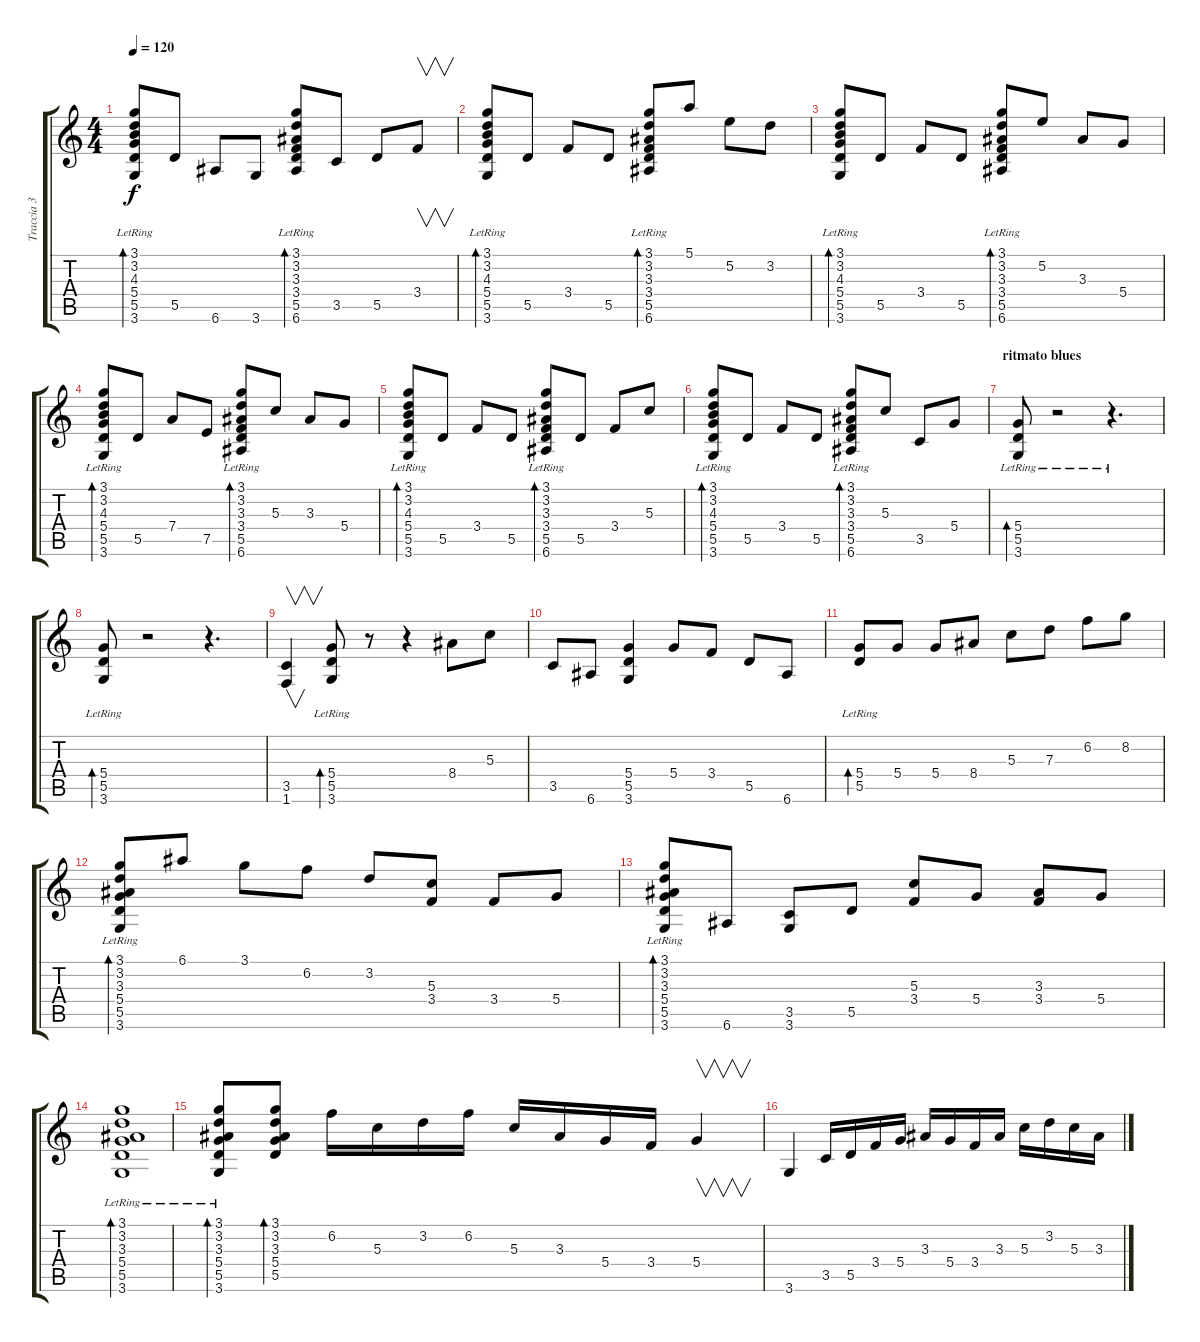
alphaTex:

\track ("Traccia 3" "Traccia 3") {instrument acousticguitarnylon}
\staff {score tabs}
\tuning (E4 B3 G3 D3 A2 E2) {hide}
\ts (4 4)
\tempo 120
\clef g2
\ks c
(3.1{lr} 3.2{lr} 4.3{lr} 5.4{lr} 5.5{lr} 3.6{lr}).8{bd 120 dy f} 5.5.8 6.6.8 3.6.8 (3.1{lr} 3.2{lr} 3.3{lr} 3.4{lr} 5.5{lr} 6.6{lr}).8{bd 60} 3.5.8 5.5.8 3.4.8{v} |
(3.1{lr} 3.2{lr} 4.3{lr} 5.4{lr} 5.5{lr} 3.6{lr}).8{bd 120} 5.5.8 3.4.8 5.5.8 (3.1{lr} 3.2{lr} 3.3{lr} 3.4{lr} 5.5{lr} 6.6{lr}).8{bd 120} 5.1.8 5.2.8 3.2.8 |
(3.1{lr} 3.2{lr} 4.3{lr} 5.4{lr} 5.5{lr} 3.6{lr}).8{bd 120} 5.5.8 3.4.8 5.5.8 (3.1{lr} 3.2{lr} 3.3{lr} 3.4{lr} 5.5{lr} 6.6{lr}).8{bd 120} 5.2.8 3.3.8 5.4.8 |
(3.1{lr} 3.2{lr} 4.3{lr} 5.4{lr} 5.5{lr} 3.6{lr}).8{bd 120} 5.5.8 7.4.8 7.5.8 (3.1{lr} 3.2{lr} 3.3{lr} 3.4{lr} 5.5{lr} 6.6{lr}).8{bd 120} 5.3.8 3.3.8 5.4.8 |
(3.1{lr} 3.2{lr} 4.3{lr} 5.4{lr} 5.5{lr} 3.6{lr}).8{bd 120} 5.5.8 3.4.8 5.5.8 (3.1{lr} 3.2{lr} 3.3{lr} 3.4{lr} 5.5{lr} 6.6{lr}).8{bd 120} 5.5.8 3.4.8 5.3.8 |
(3.1{lr} 3.2{lr} 4.3{lr} 5.4{lr} 5.5{lr} 3.6{lr}).8{bd 120} 5.5.8 3.4.8 5.5.8 (3.1{lr} 3.2{lr} 3.3{lr} 3.4{lr} 5.5{lr} 6.6{lr}).8{bd 120} 5.3.8 3.5.8 5.4.8 |
\section ("" "ritmato blues")
(5.4{lr} 5.5{lr} 3.6{lr}).8{bd 120} r.2 r.4{d} |
(5.4{lr} 5.5{lr} 3.6{lr}).8{bd 120} r.2 r.4{d} |
(3.5 1.6).4{v} (5.4{lr} 5.5{lr} 3.6{lr}).8{bd 240} r.8 r.4 8.4.8 5.3.8 |
3.5.8 6.6.8 (5.4 5.5 3.6).4 5.4.8 3.4.8 5.5.8 6.6.8 |
(5.4{lr} 5.5{lr}).8{bd 120} 5.4.8 5.4.8 8.4.8 5.3.8 7.3.8 6.2.8 8.2.8 |
(3.1{lr} 3.2{lr} 3.3{lr} 5.4{lr} 5.5{lr} 3.6{lr}).8{bd 120} 6.1.8 3.1.8 6.2.8 3.2.8 (5.3 3.4).8 3.4.8 5.4.8 |
(3.1{lr} 3.2{lr} 3.3{lr} 5.4{lr} 5.5{lr} 3.6{lr}).8{bd 120} 6.6.8 (3.5 3.6).8 5.5.8 (5.3 3.4).8 5.4.8 (3.3 3.4).8 5.4.8 |
(3.1{lr} 3.2{lr} 3.3{lr} 5.4{lr} 5.5{lr} 3.6{lr}).1{bd 120} |
(3.1{lr} 3.2{lr} 3.3{lr} 5.4{lr} 5.5{lr} 3.6{lr}).8{bd 120} (3.1 3.2 3.3 5.4 5.5).8{bd 30} 6.2.16 5.3.16 3.2.16 6.2.16 5.3.16 3.3.16 5.4.16 3.4.16 5.4.4{v} |
3.6.4 3.5.16 5.5.16 3.4.16 5.4.16 3.3.16 5.4.16 3.4.16 3.3.16 5.3.16 3.2.16 5.3.16 3.3.16
